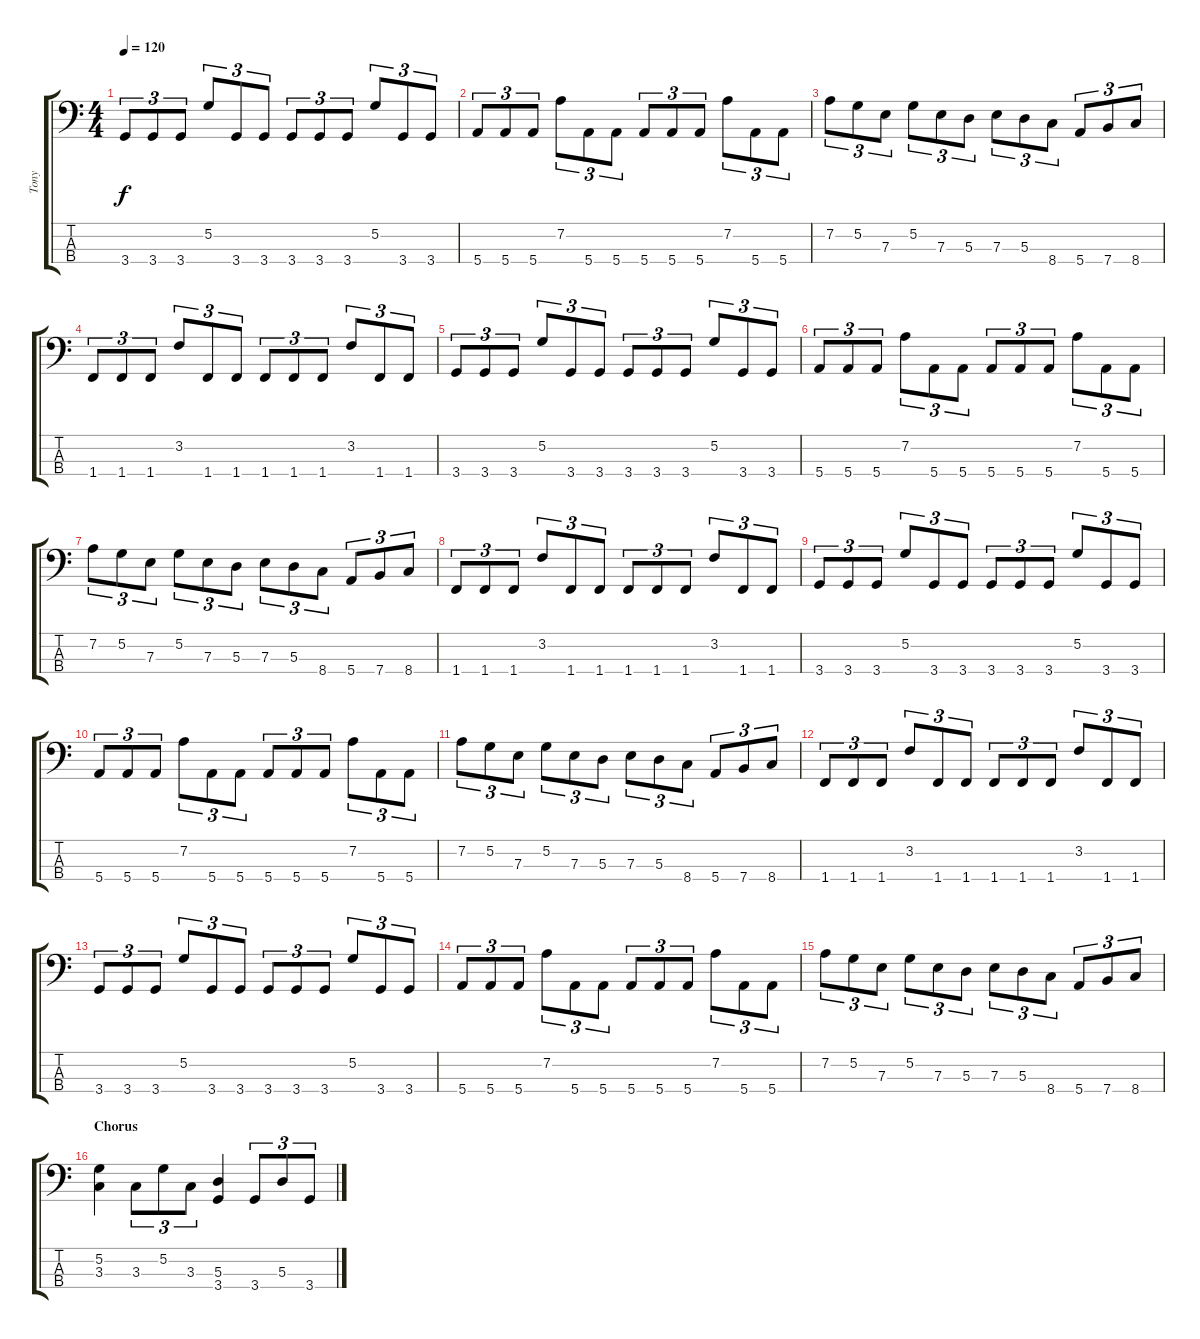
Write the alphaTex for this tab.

\track ("Tony" "Tony") {instrument electricbassfinger}
\staff {score tabs}
\tuning (G2 D2 A1 E1) {hide}
\ts (4 4)
\tempo 120
\clef f4
\ks c
3.4.8{tu (3 2) dy f} 3.4.8{tu (3 2)} 3.4.8{tu (3 2)} 5.2.8{tu (3 2)} 3.4.8{tu (3 2)} 3.4.8{tu (3 2)} 3.4.8{tu (3 2)} 3.4.8{tu (3 2)} 3.4.8{tu (3 2)} 5.2.8{tu (3 2)} 3.4.8{tu (3 2)} 3.4.8{tu (3 2)} |
5.4.8{tu (3 2)} 5.4.8{tu (3 2)} 5.4.8{tu (3 2)} 7.2.8{tu (3 2)} 5.4.8{tu (3 2)} 5.4.8{tu (3 2)} 5.4.8{tu (3 2)} 5.4.8{tu (3 2)} 5.4.8{tu (3 2)} 7.2.8{tu (3 2)} 5.4.8{tu (3 2)} 5.4.8{tu (3 2)} |
7.2.8{tu (3 2)} 5.2.8{tu (3 2)} 7.3.8{tu (3 2)} 5.2.8{tu (3 2)} 7.3.8{tu (3 2)} 5.3.8{tu (3 2)} 7.3.8{tu (3 2)} 5.3.8{tu (3 2)} 8.4.8{tu (3 2)} 5.4.8{tu (3 2)} 7.4.8{tu (3 2)} 8.4.8{tu (3 2)} |
1.4.8{tu (3 2)} 1.4.8{tu (3 2)} 1.4.8{tu (3 2)} 3.2.8{tu (3 2)} 1.4.8{tu (3 2)} 1.4.8{tu (3 2)} 1.4.8{tu (3 2)} 1.4.8{tu (3 2)} 1.4.8{tu (3 2)} 3.2.8{tu (3 2)} 1.4.8{tu (3 2)} 1.4.8{tu (3 2)} |
3.4.8{tu (3 2)} 3.4.8{tu (3 2)} 3.4.8{tu (3 2)} 5.2.8{tu (3 2)} 3.4.8{tu (3 2)} 3.4.8{tu (3 2)} 3.4.8{tu (3 2)} 3.4.8{tu (3 2)} 3.4.8{tu (3 2)} 5.2.8{tu (3 2)} 3.4.8{tu (3 2)} 3.4.8{tu (3 2)} |
5.4.8{tu (3 2)} 5.4.8{tu (3 2)} 5.4.8{tu (3 2)} 7.2.8{tu (3 2)} 5.4.8{tu (3 2)} 5.4.8{tu (3 2)} 5.4.8{tu (3 2)} 5.4.8{tu (3 2)} 5.4.8{tu (3 2)} 7.2.8{tu (3 2)} 5.4.8{tu (3 2)} 5.4.8{tu (3 2)} |
7.2.8{tu (3 2)} 5.2.8{tu (3 2)} 7.3.8{tu (3 2)} 5.2.8{tu (3 2)} 7.3.8{tu (3 2)} 5.3.8{tu (3 2)} 7.3.8{tu (3 2)} 5.3.8{tu (3 2)} 8.4.8{tu (3 2)} 5.4.8{tu (3 2)} 7.4.8{tu (3 2)} 8.4.8{tu (3 2)} |
1.4.8{tu (3 2)} 1.4.8{tu (3 2)} 1.4.8{tu (3 2)} 3.2.8{tu (3 2)} 1.4.8{tu (3 2)} 1.4.8{tu (3 2)} 1.4.8{tu (3 2)} 1.4.8{tu (3 2)} 1.4.8{tu (3 2)} 3.2.8{tu (3 2)} 1.4.8{tu (3 2)} 1.4.8{tu (3 2)} |
3.4.8{tu (3 2)} 3.4.8{tu (3 2)} 3.4.8{tu (3 2)} 5.2.8{tu (3 2)} 3.4.8{tu (3 2)} 3.4.8{tu (3 2)} 3.4.8{tu (3 2)} 3.4.8{tu (3 2)} 3.4.8{tu (3 2)} 5.2.8{tu (3 2)} 3.4.8{tu (3 2)} 3.4.8{tu (3 2)} |
5.4.8{tu (3 2)} 5.4.8{tu (3 2)} 5.4.8{tu (3 2)} 7.2.8{tu (3 2)} 5.4.8{tu (3 2)} 5.4.8{tu (3 2)} 5.4.8{tu (3 2)} 5.4.8{tu (3 2)} 5.4.8{tu (3 2)} 7.2.8{tu (3 2)} 5.4.8{tu (3 2)} 5.4.8{tu (3 2)} |
7.2.8{tu (3 2)} 5.2.8{tu (3 2)} 7.3.8{tu (3 2)} 5.2.8{tu (3 2)} 7.3.8{tu (3 2)} 5.3.8{tu (3 2)} 7.3.8{tu (3 2)} 5.3.8{tu (3 2)} 8.4.8{tu (3 2)} 5.4.8{tu (3 2)} 7.4.8{tu (3 2)} 8.4.8{tu (3 2)} |
1.4.8{tu (3 2)} 1.4.8{tu (3 2)} 1.4.8{tu (3 2)} 3.2.8{tu (3 2)} 1.4.8{tu (3 2)} 1.4.8{tu (3 2)} 1.4.8{tu (3 2)} 1.4.8{tu (3 2)} 1.4.8{tu (3 2)} 3.2.8{tu (3 2)} 1.4.8{tu (3 2)} 1.4.8{tu (3 2)} |
3.4.8{tu (3 2)} 3.4.8{tu (3 2)} 3.4.8{tu (3 2)} 5.2.8{tu (3 2)} 3.4.8{tu (3 2)} 3.4.8{tu (3 2)} 3.4.8{tu (3 2)} 3.4.8{tu (3 2)} 3.4.8{tu (3 2)} 5.2.8{tu (3 2)} 3.4.8{tu (3 2)} 3.4.8{tu (3 2)} |
5.4.8{tu (3 2)} 5.4.8{tu (3 2)} 5.4.8{tu (3 2)} 7.2.8{tu (3 2)} 5.4.8{tu (3 2)} 5.4.8{tu (3 2)} 5.4.8{tu (3 2)} 5.4.8{tu (3 2)} 5.4.8{tu (3 2)} 7.2.8{tu (3 2)} 5.4.8{tu (3 2)} 5.4.8{tu (3 2)} |
7.2.8{tu (3 2)} 5.2.8{tu (3 2)} 7.3.8{tu (3 2)} 5.2.8{tu (3 2)} 7.3.8{tu (3 2)} 5.3.8{tu (3 2)} 7.3.8{tu (3 2)} 5.3.8{tu (3 2)} 8.4.8{tu (3 2)} 5.4.8{tu (3 2)} 7.4.8{tu (3 2)} 8.4.8{tu (3 2)} |
\section ("" "Chorus")
(5.2 3.3).4 3.3.8{tu (3 2)} 5.2.8{tu (3 2)} 3.3.8{tu (3 2)} (5.3 3.4).4 3.4.8{tu (3 2)} 5.3.8{tu (3 2)} 3.4.8{tu (3 2)}
